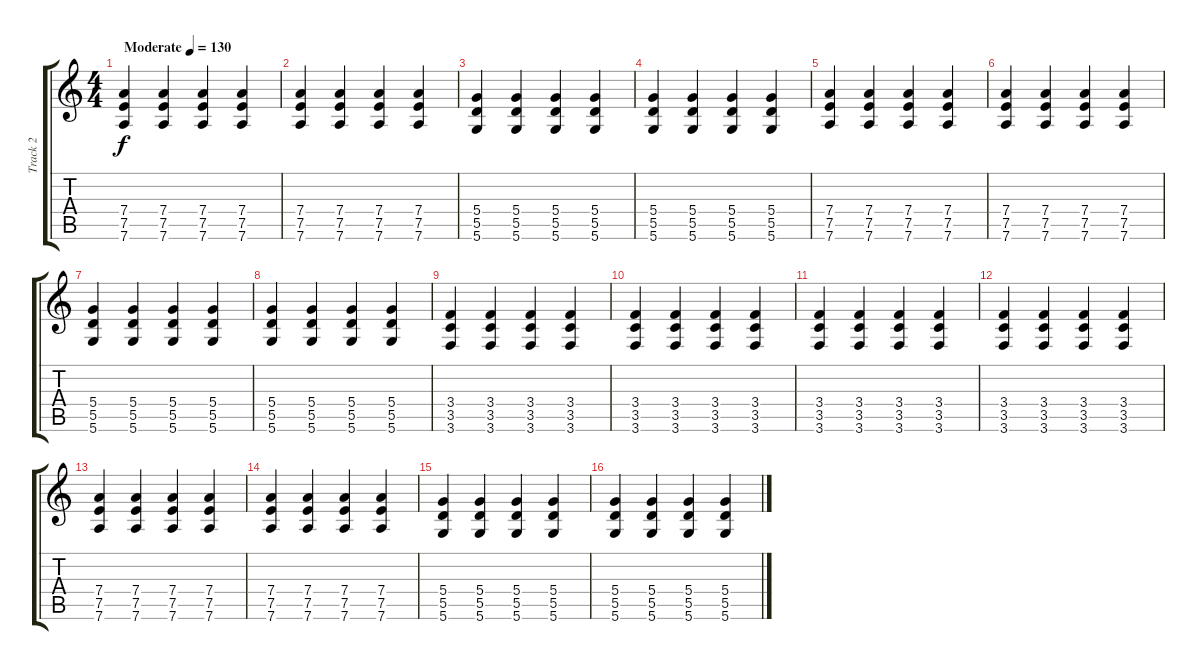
\track ("Track 2" "Track 2") {instrument distortionguitar}
\staff {score tabs}
\tuning (E4 B3 G3 D3 A2 D2) {hide}
\ts (4 4)
\tempo (130 "Moderate")
\clef g2
\ks c
(7.4 7.5 7.6).4{dy f instrument distortionguitar} (7.4 7.5 7.6).4 (7.4 7.5 7.6).4 (7.4 7.5 7.6).4 |
(7.4 7.5 7.6).4 (7.4 7.5 7.6).4 (7.4 7.5 7.6).4 (7.4 7.5 7.6).4 |
(5.4 5.5 5.6).4 (5.4 5.5 5.6).4 (5.4 5.5 5.6).4 (5.4 5.5 5.6).4 |
(5.4 5.5 5.6).4 (5.4 5.5 5.6).4 (5.4 5.5 5.6).4 (5.4 5.5 5.6).4 |
(7.4 7.5 7.6).4 (7.4 7.5 7.6).4 (7.4 7.5 7.6).4 (7.4 7.5 7.6).4 |
(7.4 7.5 7.6).4 (7.4 7.5 7.6).4 (7.4 7.5 7.6).4 (7.4 7.5 7.6).4 |
(5.4 5.5 5.6).4 (5.4 5.5 5.6).4 (5.4 5.5 5.6).4 (5.4 5.5 5.6).4 |
(5.4 5.5 5.6).4 (5.4 5.5 5.6).4 (5.4 5.5 5.6).4 (5.4 5.5 5.6).4 |
(3.4 3.5 3.6).4 (3.4 3.5 3.6).4 (3.4 3.5 3.6).4 (3.4 3.5 3.6).4 |
(3.4 3.5 3.6).4 (3.4 3.5 3.6).4 (3.4 3.5 3.6).4 (3.4 3.5 3.6).4 |
(3.4 3.5 3.6).4 (3.4 3.5 3.6).4 (3.4 3.5 3.6).4 (3.4 3.5 3.6).4 |
(3.4 3.5 3.6).4 (3.4 3.5 3.6).4 (3.4 3.5 3.6).4 (3.4 3.5 3.6).4 |
(7.4 7.5 7.6).4 (7.4 7.5 7.6).4 (7.4 7.5 7.6).4 (7.4 7.5 7.6).4 |
(7.4 7.5 7.6).4 (7.4 7.5 7.6).4 (7.4 7.5 7.6).4 (7.4 7.5 7.6).4 |
(5.4 5.5 5.6).4 (5.4 5.5 5.6).4 (5.4 5.5 5.6).4 (5.4 5.5 5.6).4 |
(5.4 5.5 5.6).4 (5.4 5.5 5.6).4 (5.4 5.5 5.6).4 (5.4 5.5 5.6).4
